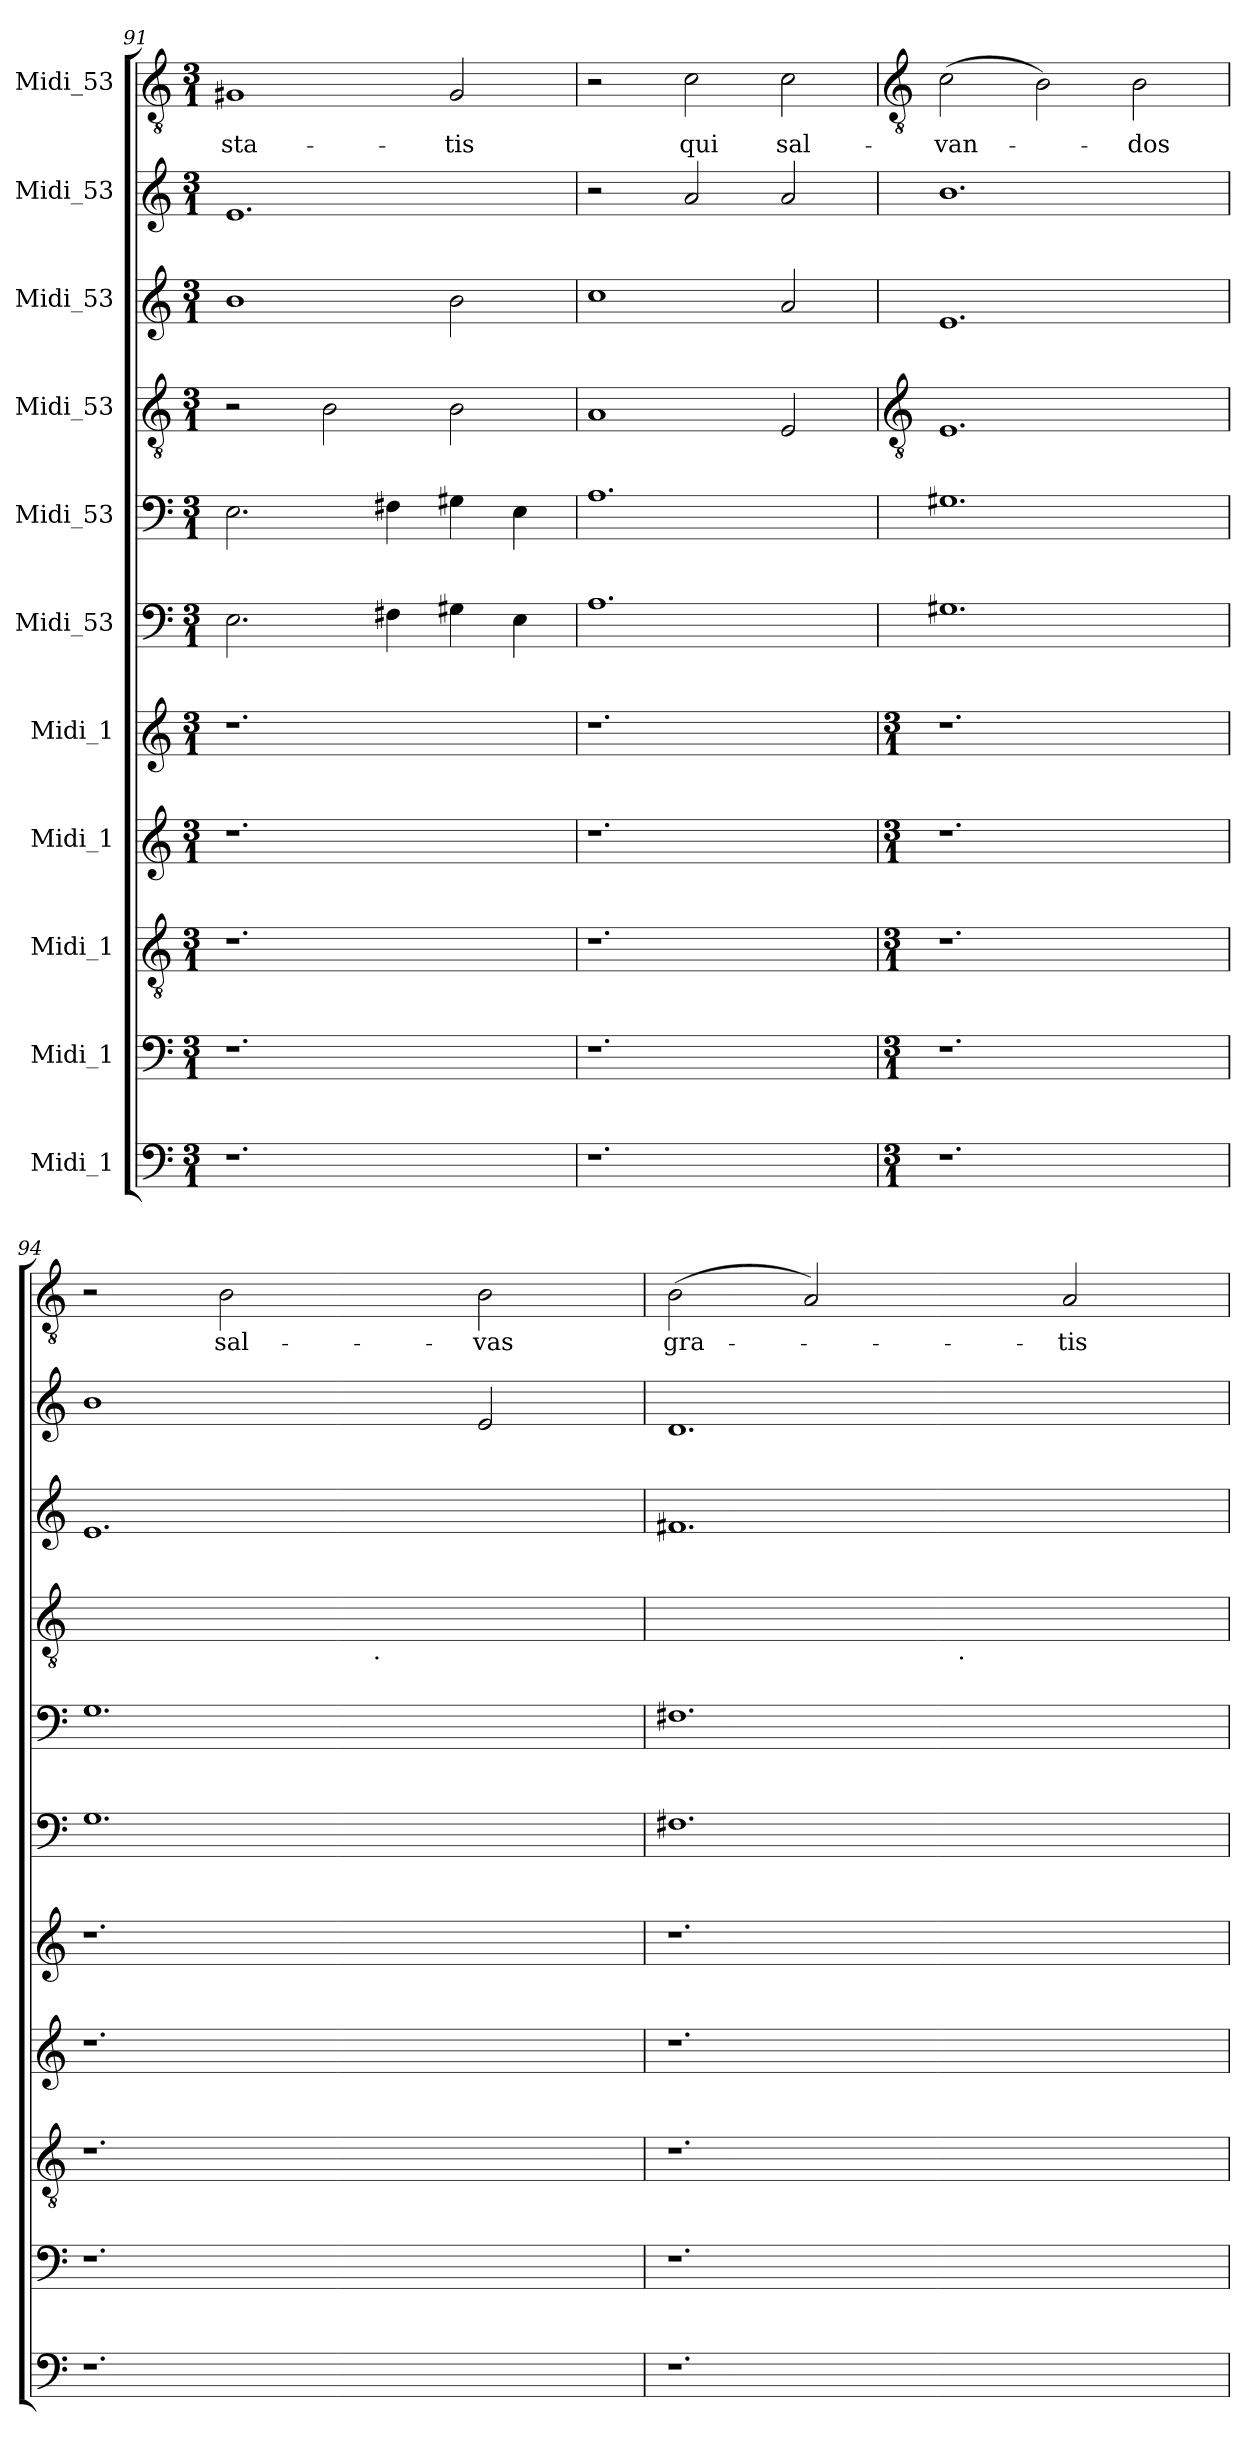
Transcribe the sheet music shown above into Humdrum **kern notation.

**kern	**kern	**kern	**kern	**kern	**kern	**kern	**kern	**kern	**kern	**kern	**text
*part11	*part10	*part9	*part8	*part7	*part6	*part5	*part4	*part3	*part2	*part1	*part1
*staff11	*staff10	*staff9	*staff8	*staff7	*staff6	*staff5	*staff4	*staff3	*staff2	*staff1	*staff1
*I"Midi_1	*I"Midi_1	*I"Midi_1	*I"Midi_1	*I"Midi_1	*I"Midi_53	*I"Midi_53	*I"Midi_53	*I"Midi_53	*I"Midi_53	*I"Midi_53	*
*clefF4	*clefF4	*clefGv2	*clefG2	*clefG2	*clefF4	*clefF4	*clefGv2	*clefG2	*clefG2	*clefGv2	*
*k[]	*k[]	*k[]	*k[]	*k[]	*k[]	*k[]	*k[]	*k[]	*k[]	*k[]	*
*C:	*C:	*C:	*C:	*C:	*C:	*C:	*C:	*C:	*C:	*C:	*
*M3/1	*M3/1	*M3/1	*M3/1	*M3/1	*M3/1	*M3/1	*M3/1	*M3/1	*M3/1	*M3/1	*
=91	=91	=91	=91	=91	=91	=91	=91	=91	=91	=91	=91
!	!	!	!	!	!	!	!	!	!	!	!LO:LY:b
1.r	1.r	1.r	1.r	1.r	2.E\	2.E\	2r	1b	1.e	1G#X	-sta-
.	.	.	.	.	.	.	2B\	.	.	.	.
.	.	.	.	.	4F#X\	4F#X\	.	.	.	.	.
!	!	!	!	!	!	!	!	!	!	!	!LO:LY:b
.	.	.	.	.	4G#X\	4G#X\	2B\	2b\	.	2G#/	-tis
.	.	.	.	.	4E\	4E\	.	.	.	.	.
=92	=92	=92	=92	=92	=92	=92	=92	=92	=92	=92	=92
1.r	1.r	1.r	1.r	1.r	1.A	1.A	1A	1cc	2r	2r	.
!	!	!	!	!	!	!	!	!	!	!	!LO:LY:b
.	.	.	.	.	.	.	.	.	2a/	2c\	qui
!	!	!	!	!	!	!	!	!	!	!	!LO:LY:b
.	.	.	.	.	.	.	2E/	2a/	2a/	2c\	sal-
!!LO:LB:g=z
=93	=93	=93	=93	=93	=93	=93	=93	=93	=93	=93	=93
*	*	*	*	*	*	*	*clefGv2	*	*	*clefGv2	*
*M3/1	*M3/1	*M3/1	*M3/1	*M3/1	*	*	*	*	*	*	*
!	!	!	!	!	!	!	!	!	!	!	!LO:LY:b
1.r	1.r	1.r	1.r	1.r	1.G#X	1.G#X	1.E	1.e	1.b	(>2c\	-van-
.	.	.	.	.	.	.	.	.	.	2B\)	.
!	!	!	!	!	!	!	!	!	!	!	!LO:LY:b
.	.	.	.	.	.	.	.	.	.	2B\	-dos
=94	=94	=94	=94	=94	=94	=94	=94	=94	=94	=94	=94
1.r	1.r	1.r	1.r	1.r	1.G	1.G	4ryy	1.e	1b	2r	.
.	.	.	.	.	.	.	4ryy	.	.	.	.
!	!	!	!	!	!	!	!	!	!	!	!LO:LY:b
.	.	.	.	.	.	.	64ryy	.	.	2B\	sal-
.	.	.	.	.	.	.	64ryy	.	.	.	.
.	.	.	.	.	.	.	64ryy	.	.	.	.
.	.	.	.	.	.	.	64ryy	.	.	.	.
.	.	.	.	.	.	.	64ryy	.	.	.	.
.	.	.	.	.	.	.	64ryy	.	.	.	.
.	.	.	.	.	.	.	64ryy	.	.	.	.
.	.	.	.	.	.	.	64ryy	.	.	.	.
.	.	.	.	.	.	.	64ryy	.	.	.	.
.	.	.	.	.	.	.	64ryy	.	.	.	.
.	.	.	.	.	.	.	64ryy	.	.	.	.
.	.	.	.	.	.	.	64ryy	.	.	.	.
!	!	!	!	!	!	!	!LO:TX:b:t=.	!	!	!	!
.	.	.	.	.	.	.	64ryy	.	.	.	.
.	.	.	.	.	.	.	4ryy	.	.	.	.
.	.	.	.	.	.	.	4ryy	.	.	.	.
!	!	!	!	!	!	!	!	!	!	!	!LO:LY:b
.	.	.	.	.	.	.	.	.	2e/	2B\	-vas
.	.	.	.	.	.	.	4ryy	.	.	.	.
.	.	.	.	.	.	.	64ryy	.	.	.	.
.	.	.	.	.	.	.	64ryy	.	.	.	.
.	.	.	.	.	.	.	64ryy	.	.	.	.
=95	=95	=95	=95	=95	=95	=95	=95	=95	=95	=95	=95
!	!	!	!	!	!	!	!	!	!	!	!LO:LY:b
1.r	1.r	1.r	1.r	1.r	1.F#X	1.F#X	4ryy	1.f#X	1.d	(>2B\	gra-
.	.	.	.	.	.	.	4ryy	.	.	.	.
.	.	.	.	.	.	.	64ryy	.	.	2A/)	.
.	.	.	.	.	.	.	64ryy	.	.	.	.
.	.	.	.	.	.	.	64ryy	.	.	.	.
.	.	.	.	.	.	.	64ryy	.	.	.	.
.	.	.	.	.	.	.	64ryy	.	.	.	.
.	.	.	.	.	.	.	64ryy	.	.	.	.
.	.	.	.	.	.	.	64ryy	.	.	.	.
.	.	.	.	.	.	.	64ryy	.	.	.	.
.	.	.	.	.	.	.	64ryy	.	.	.	.
.	.	.	.	.	.	.	64ryy	.	.	.	.
.	.	.	.	.	.	.	64ryy	.	.	.	.
.	.	.	.	.	.	.	64ryy	.	.	.	.
!	!	!	!	!	!	!	!LO:TX:b:t=.	!	!	!	!
.	.	.	.	.	.	.	64ryy	.	.	.	.
.	.	.	.	.	.	.	4ryy	.	.	.	.
.	.	.	.	.	.	.	4ryy	.	.	.	.
!	!	!	!	!	!	!	!	!	!	!	!LO:LY:b
.	.	.	.	.	.	.	.	.	.	2A/	-tis
.	.	.	.	.	.	.	4ryy	.	.	.	.
.	.	.	.	.	.	.	64ryy	.	.	.	.
.	.	.	.	.	.	.	64ryy	.	.	.	.
.	.	.	.	.	.	.	64ryy	.	.	.	.
=	=	=	=	=	=	=	=	=	=	=	=
*-	*-	*-	*-	*-	*-	*-	*-	*-	*-	*-	*-
